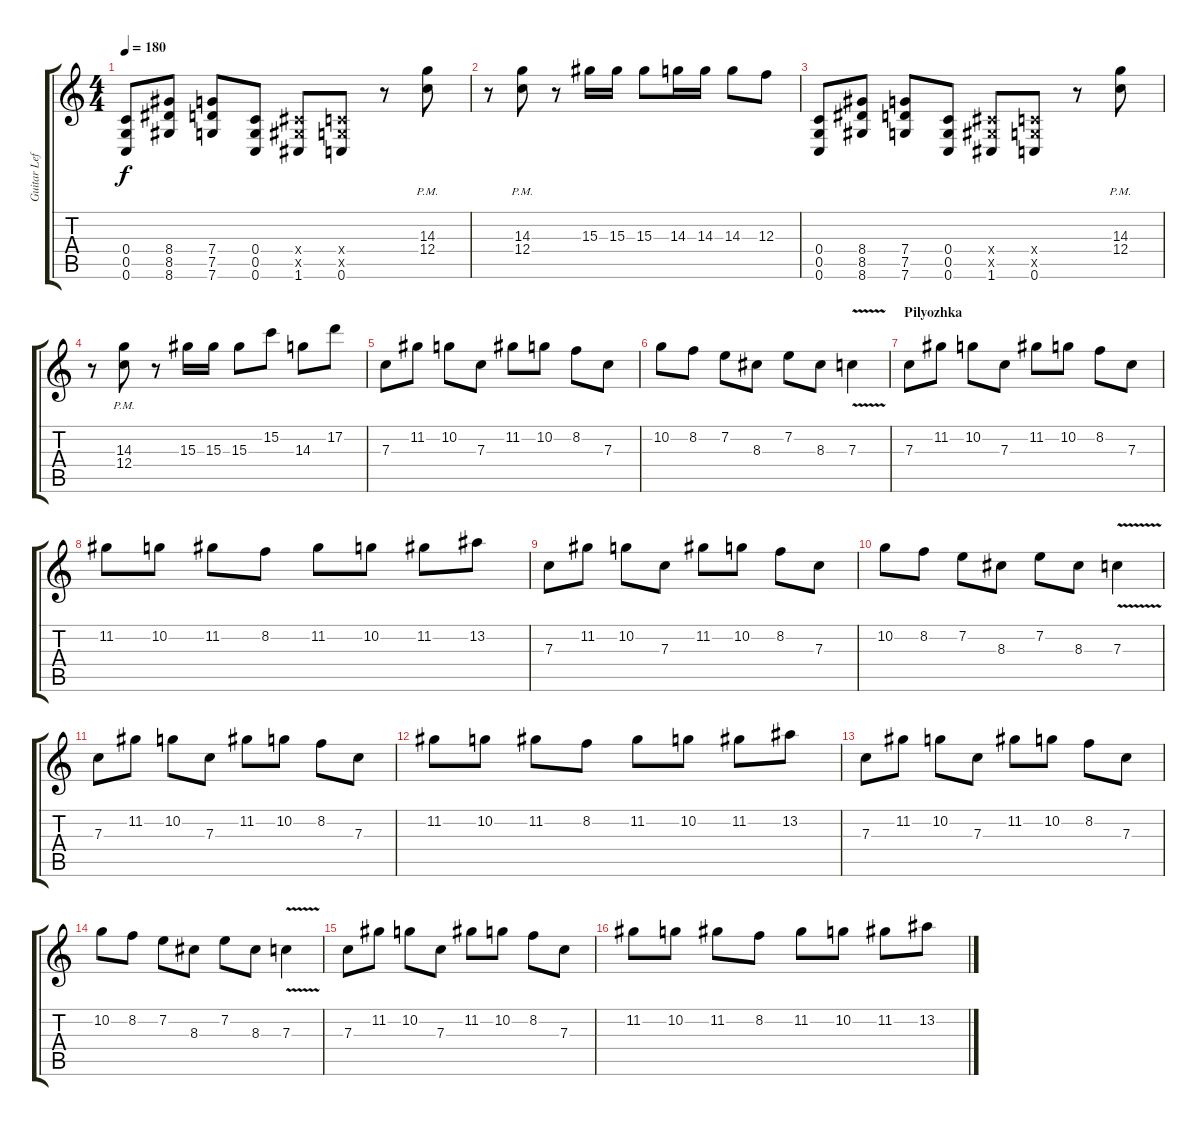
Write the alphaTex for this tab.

\track ("Guitar Left" "Guitar Lef") {instrument overdrivenguitar}
\staff {score tabs}
\tuning (D4 A3 F3 C3 G2 C2) {hide}
\ts (4 4)
\tempo 180
\clef g2
\ks c
(0.4 0.5 0.6).8{dy f} (8.4 8.5 8.6).8 (7.4 7.5 7.6).8 (0.4 0.5 0.6).8 (1.4{x} 1.5{x} 1.6).8 (0.4{x} 0.5{x} 0.6).8 r.8 (14.3{pm} 12.4{pm}).8 |
r.8 (14.3{pm} 12.4{pm}).8 r.8 15.3.16 15.3.16 15.3.8 14.3.16 14.3.16 14.3.8 12.3.8 |
(0.4 0.5 0.6).8 (8.4 8.5 8.6).8 (7.4 7.5 7.6).8 (0.4 0.5 0.6).8 (1.4{x} 1.5{x} 1.6).8 (0.4{x} 0.5{x} 0.6).8 r.8 (14.3{pm} 12.4{pm}).8 |
r.8 (14.3{pm} 12.4{pm}).8 r.8 15.3.16 15.3.16 15.3.8 15.2.8 14.3.8 17.2.8 |
7.3.8 11.2.8 10.2.8 7.3.8 11.2.8 10.2.8 8.2.8 7.3.8 |
10.2.8 8.2.8 7.2.8 8.3.8 7.2.8 8.3.8 7.3{v}.4 |
\section ("" "Pilyozhka")
7.3.8 11.2.8 10.2.8 7.3.8 11.2.8 10.2.8 8.2.8 7.3.8 |
11.2.8 10.2.8 11.2.8 8.2.8 11.2.8 10.2.8 11.2.8 13.2.8 |
7.3.8 11.2.8 10.2.8 7.3.8 11.2.8 10.2.8 8.2.8 7.3.8 |
10.2.8 8.2.8 7.2.8 8.3.8 7.2.8 8.3.8 7.3{v}.4 |
7.3.8 11.2.8 10.2.8 7.3.8 11.2.8 10.2.8 8.2.8 7.3.8 |
11.2.8 10.2.8 11.2.8 8.2.8 11.2.8 10.2.8 11.2.8 13.2.8 |
7.3.8 11.2.8 10.2.8 7.3.8 11.2.8 10.2.8 8.2.8 7.3.8 |
10.2.8 8.2.8 7.2.8 8.3.8 7.2.8 8.3.8 7.3{v}.4 |
7.3.8 11.2.8 10.2.8 7.3.8 11.2.8 10.2.8 8.2.8 7.3.8 |
11.2.8 10.2.8 11.2.8 8.2.8 11.2.8 10.2.8 11.2.8 13.2.8
